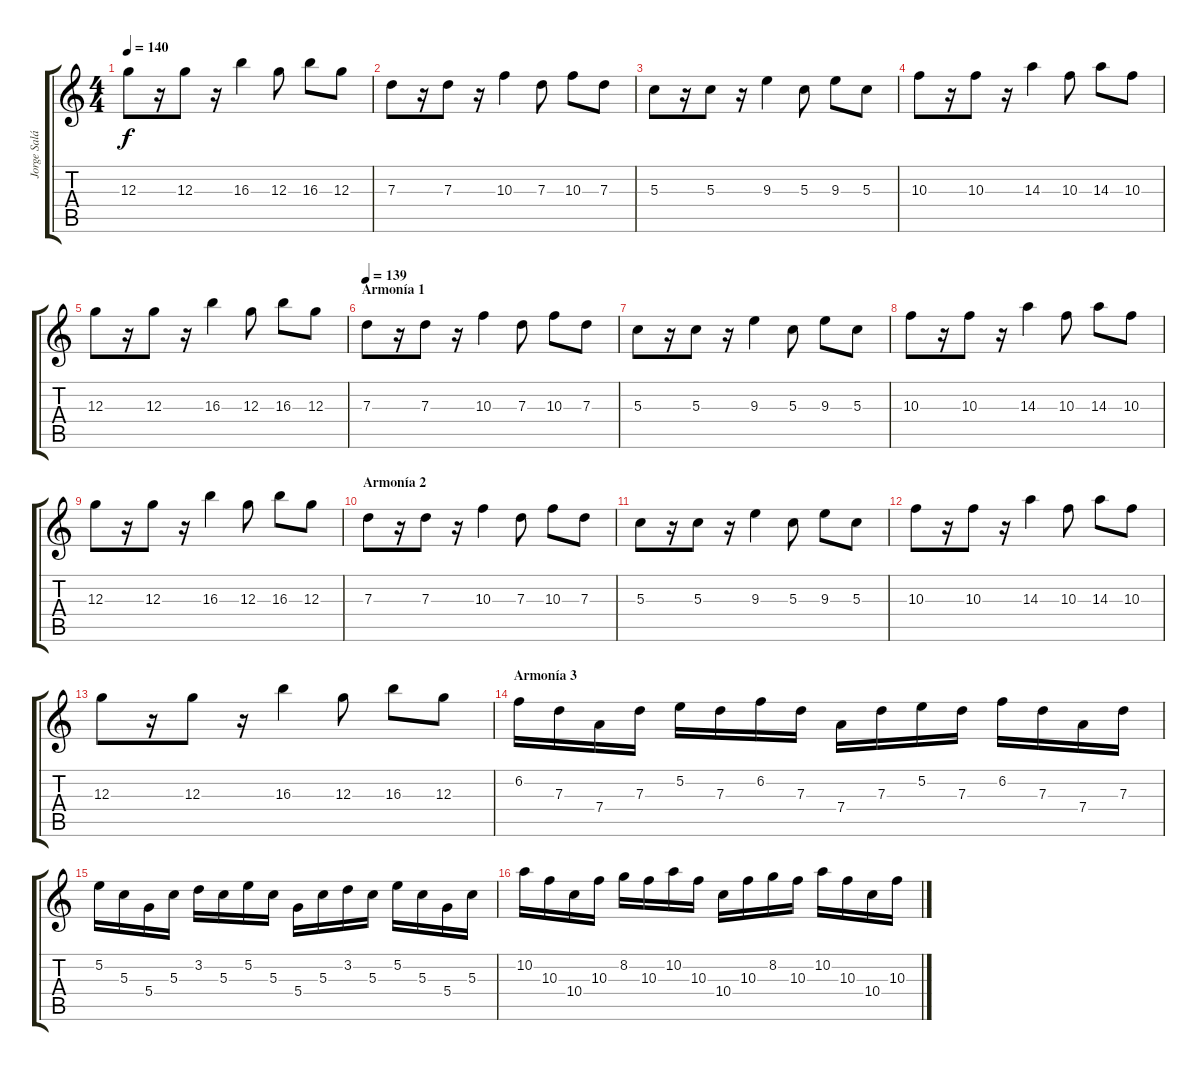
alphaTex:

\track ("Jorge Salán" "Jorge Salá") {instrument distortionguitar}
\staff {score tabs}
\tuning (E4 B3 G3 D3 A2 E2) {hide}
\ts (4 4)
\tempo 140
\clef g2
\ks c
12.3.8{dy f} r.16 12.3.8 r.16 16.3.4 12.3.8 16.3.8 12.3.8 |
7.3.8 r.16 7.3.8 r.16 10.3.4 7.3.8 10.3.8 7.3.8 |
5.3.8 r.16 5.3.8 r.16 9.3.4 5.3.8 9.3.8 5.3.8 |
10.3.8 r.16 10.3.8 r.16 14.3.4 10.3.8 14.3.8 10.3.8 |
12.3.8 r.16 12.3.8 r.16 16.3.4 12.3.8 16.3.8 12.3.8 |
\section ("" "Armonía 1")
\tempo 139
7.3.8 r.16 7.3.8 r.16 10.3.4 7.3.8 10.3.8 7.3.8 |
5.3.8 r.16 5.3.8 r.16 9.3.4 5.3.8 9.3.8 5.3.8 |
10.3.8 r.16 10.3.8 r.16 14.3.4 10.3.8 14.3.8 10.3.8 |
12.3.8 r.16 12.3.8 r.16 16.3.4 12.3.8 16.3.8 12.3.8 |
\section ("" "Armonía 2")
7.3.8 r.16 7.3.8 r.16 10.3.4 7.3.8 10.3.8 7.3.8 |
5.3.8 r.16 5.3.8 r.16 9.3.4 5.3.8 9.3.8 5.3.8 |
10.3.8 r.16 10.3.8 r.16 14.3.4 10.3.8 14.3.8 10.3.8 |
12.3.8 r.16 12.3.8 r.16 16.3.4 12.3.8 16.3.8 12.3.8 |
\section ("" "Armonía 3")
6.2.16{volume 14} 7.3.16 7.4.16 7.3.16 5.2.16 7.3.16 6.2.16 7.3.16 7.4.16 7.3.16 5.2.16 7.3.16 6.2.16 7.3.16 7.4.16 7.3.16 |
5.2.16 5.3.16 5.4.16 5.3.16 3.2.16 5.3.16 5.2.16 5.3.16 5.4.16 5.3.16 3.2.16 5.3.16 5.2.16 5.3.16 5.4.16 5.3.16 |
10.2.16 10.3.16 10.4.16 10.3.16 8.2.16 10.3.16 10.2.16 10.3.16 10.4.16 10.3.16 8.2.16 10.3.16 10.2.16 10.3.16 10.4.16 10.3.16
